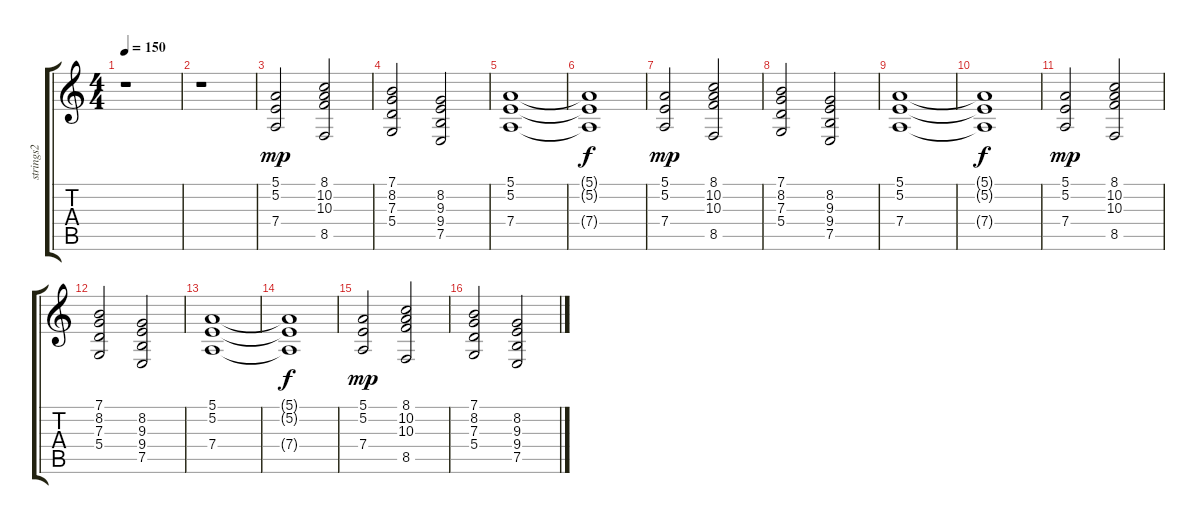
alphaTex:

\track ("strings2" "strings2") {instrument stringensemble1}
\staff {score tabs}
\tuning (E4 B3 G3 D3 A2 E2) {hide}
\ts (4 4)
\tempo 150
\clef g2
\ks c
r.1{dy mp} |
r.1 |
(5.1 5.2 7.4).2 (8.1 10.2 10.3 8.5).2 |
(7.1 8.2 7.3 5.4).2 (8.2 9.3 9.4 7.5).2 |
(5.1 5.2 7.4).1 |
(5.1{t} 5.2{t} 7.4{t}).1{dy f} |
(5.1 5.2 7.4).2{dy mp} (8.1 10.2 10.3 8.5).2 |
(7.1 8.2 7.3 5.4).2 (8.2 9.3 9.4 7.5).2 |
(5.1 5.2 7.4).1 |
(5.1{t} 5.2{t} 7.4{t}).1{dy f} |
(5.1 5.2 7.4).2{dy mp} (8.1 10.2 10.3 8.5).2 |
(7.1 8.2 7.3 5.4).2 (8.2 9.3 9.4 7.5).2 |
(5.1 5.2 7.4).1 |
(5.1{t} 5.2{t} 7.4{t}).1{dy f} |
(5.1 5.2 7.4).2{dy mp} (8.1 10.2 10.3 8.5).2 |
(7.1 8.2 7.3 5.4).2 (8.2 9.3 9.4 7.5).2
